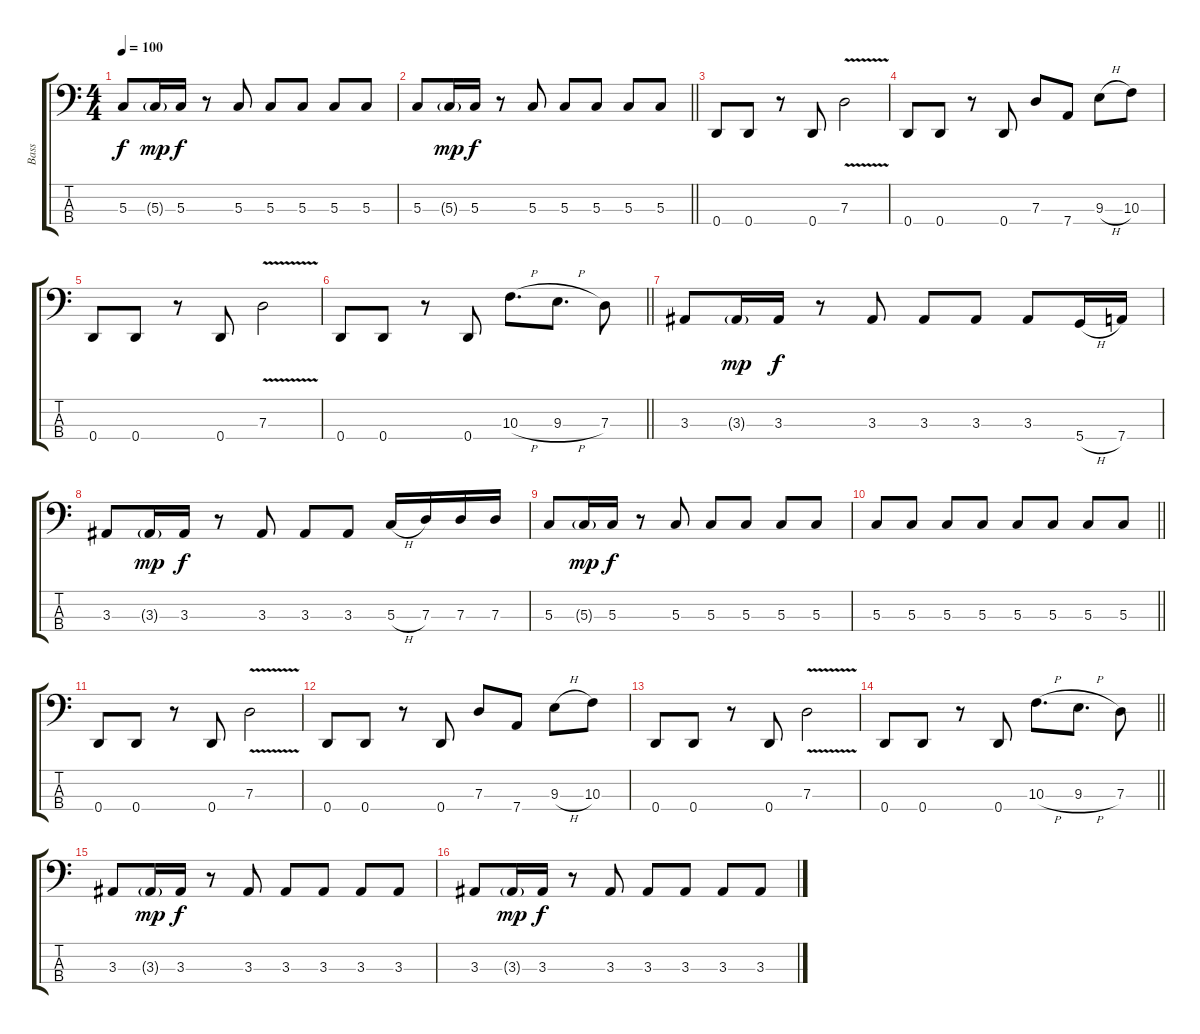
\track ("Bass" "Bass") {instrument electricbassfinger}
\staff {score tabs}
\tuning (F2 C2 G1 D1) {hide}
\ts (4 4)
\tempo 100
\clef f4
\ks c
5.3.8{dy f} 5.3{g}.16{dy mp} 5.3.16{dy f} r.8 5.3.8 5.3.8 5.3.8 5.3.8 5.3.8 |
\barLineRight lightlight
5.3.8 5.3{g}.16{dy mp} 5.3.16{dy f} r.8 5.3.8 5.3.8 5.3.8 5.3.8 5.3.8 |
0.4.8 0.4.8 r.8 0.4.8 7.3{v}.2 |
0.4.8 0.4.8 r.8 0.4.8 7.3.8 7.4.8 9.3{h}.8 10.3.8 |
0.4.8 0.4.8 r.8 0.4.8 7.3{v}.2 |
\barLineRight lightlight
0.4.8 0.4.8 r.8 0.4.8 10.3{h}.8{d} 9.3{h}.8{d} 7.3.8 |
3.3.8 3.3{g}.16{dy mp} 3.3.16{dy f} r.8 3.3.8 3.3.8 3.3.8 3.3.8 5.4{h}.16 7.4.16 |
3.3.8 3.3{g}.16{dy mp} 3.3.16{dy f} r.8 3.3.8 3.3.8 3.3.8 5.3{h}.16 7.3.16 7.3.16 7.3.16 |
5.3.8 5.3{g}.16{dy mp} 5.3.16{dy f} r.8 5.3.8 5.3.8 5.3.8 5.3.8 5.3.8 |
\barLineRight lightlight
5.3.8 5.3.8 5.3.8 5.3.8 5.3.8 5.3.8 5.3.8 5.3.8 |
0.4.8 0.4.8 r.8 0.4.8 7.3{v}.2 |
0.4.8 0.4.8 r.8 0.4.8 7.3.8 7.4.8 9.3{h}.8 10.3.8 |
0.4.8 0.4.8 r.8 0.4.8 7.3{v}.2 |
\barLineRight lightlight
0.4.8 0.4.8 r.8 0.4.8 10.3{h}.8{d} 9.3{h}.8{d} 7.3.8 |
3.3.8 3.3{g}.16{dy mp} 3.3.16{dy f} r.8 3.3.8 3.3.8 3.3.8 3.3.8 3.3.8 |
3.3.8 3.3{g}.16{dy mp} 3.3.16{dy f} r.8 3.3.8 3.3.8 3.3.8 3.3.8 3.3.8
